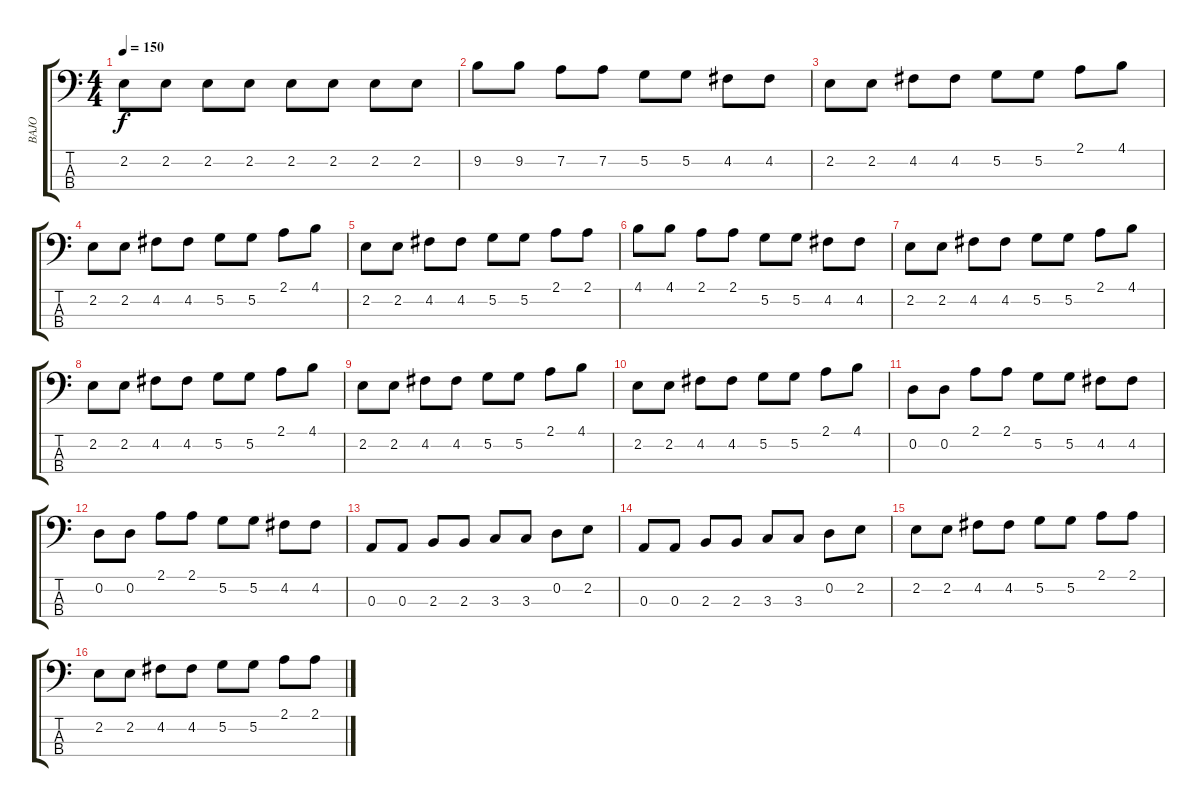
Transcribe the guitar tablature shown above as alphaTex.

\track ("BAJO" "BAJO") {instrument electricbassfinger}
\staff {score tabs}
\tuning (G2 D2 A1 E1) {hide}
\ts (4 4)
\tempo 150
\clef f4
\ks c
2.2.8{dy f} 2.2.8 2.2.8 2.2.8 2.2.8 2.2.8 2.2.8 2.2.8 |
9.2.8 9.2.8 7.2.8 7.2.8 5.2.8 5.2.8 4.2.8 4.2.8 |
2.2.8 2.2.8 4.2.8 4.2.8 5.2.8 5.2.8 2.1.8 4.1.8 |
2.2.8 2.2.8 4.2.8 4.2.8 5.2.8 5.2.8 2.1.8 4.1.8 |
2.2.8 2.2.8 4.2.8 4.2.8 5.2.8 5.2.8 2.1.8 2.1.8 |
4.1.8 4.1.8 2.1.8 2.1.8 5.2.8 5.2.8 4.2.8 4.2.8 |
2.2.8 2.2.8 4.2.8 4.2.8 5.2.8 5.2.8 2.1.8 4.1.8 |
2.2.8 2.2.8 4.2.8 4.2.8 5.2.8 5.2.8 2.1.8 4.1.8 |
2.2.8 2.2.8 4.2.8 4.2.8 5.2.8 5.2.8 2.1.8 4.1.8 |
2.2.8 2.2.8 4.2.8 4.2.8 5.2.8 5.2.8 2.1.8 4.1.8 |
0.2.8 0.2.8 2.1.8 2.1.8 5.2.8 5.2.8 4.2.8 4.2.8 |
0.2.8 0.2.8 2.1.8 2.1.8 5.2.8 5.2.8 4.2.8 4.2.8 |
0.3.8 0.3.8 2.3.8 2.3.8 3.3.8 3.3.8 0.2.8 2.2.8 |
0.3.8 0.3.8 2.3.8 2.3.8 3.3.8 3.3.8 0.2.8 2.2.8 |
2.2.8 2.2.8 4.2.8 4.2.8 5.2.8 5.2.8 2.1.8 2.1.8 |
2.2.8 2.2.8 4.2.8 4.2.8 5.2.8 5.2.8 2.1.8 2.1.8
